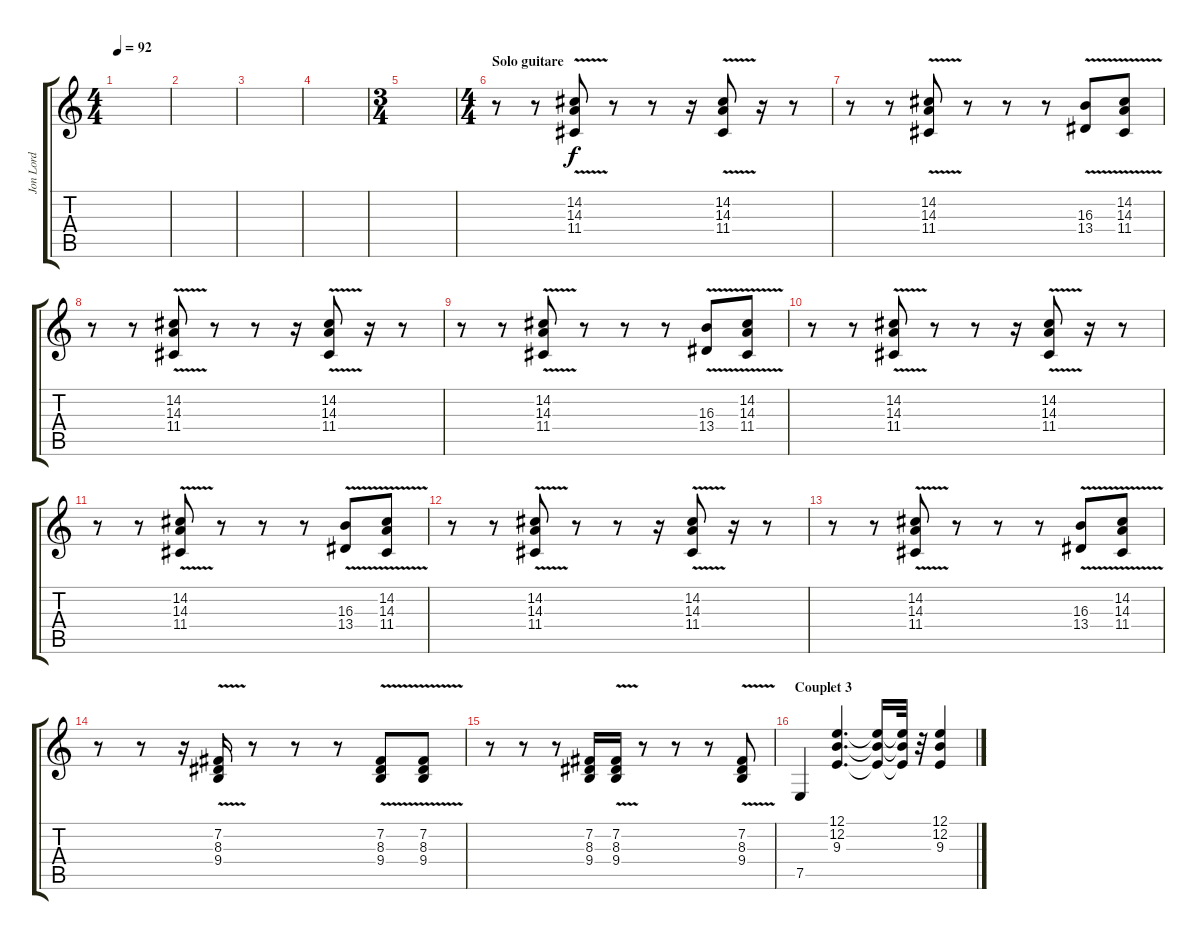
\track ("Jon Lord" "Jon Lord") {instrument drawbarorgan}
\staff {score tabs}
\tuning (E4 B3 G3 D3 A2 E2) {hide}
\ts (4 4)
\tempo 92
\clef g2
\ks c
|
|
|
|
\ts (3 4)
|
\ts (4 4)
\section ("" "Solo guitare")
r.8 r.8 (14.2 14.3 11.4{v}).8 r.8 r.8 r.16 (14.2{v} 14.3 11.4).8 r.16 r.8 |
r.8 r.8 (14.2 14.3{v} 11.4).8 r.8 r.8 r.8 (16.3{v} 13.4).8 (14.2 14.3 11.4{v}).8 |
r.8 r.8 (14.2 14.3 11.4{v}).8 r.8 r.8 r.16 (14.2{v} 14.3 11.4).8 r.16 r.8 |
r.8 r.8 (14.2 14.3{v} 11.4).8 r.8 r.8 r.8 (16.3{v} 13.4).8 (14.2 14.3 11.4{v}).8 |
r.8 r.8 (14.2 14.3 11.4{v}).8 r.8 r.8 r.16 (14.2{v} 14.3 11.4).8 r.16 r.8 |
r.8 r.8 (14.2 14.3{v} 11.4).8 r.8 r.8 r.8 (16.3{v} 13.4).8 (14.2 14.3 11.4{v}).8 |
r.8 r.8 (14.2 14.3 11.4{v}).8 r.8 r.8 r.16 (14.2{v} 14.3 11.4).8 r.16 r.8 |
r.8 r.8 (14.2 14.3{v} 11.4).8 r.8 r.8 r.8 (16.3{v} 13.4).8 (14.2 14.3 11.4{v}).8 |
r.8 r.8 r.16 (7.2 8.3{v} 9.4).16 r.8 r.8 r.8 (7.2 8.3{v} 9.4).8 (7.2 8.3 9.4{v}).8 |
r.8 r.8 r.8 (7.2 8.3 9.4).16 (7.2 8.3 9.4{v}).16 r.8 r.8 r.8 (7.2 8.3 9.4{v}).8 |
\section ("" "Couplet 3")
7.5.4 (12.1 12.2 9.3).4{d} (12.1{t} 12.2{t} 9.3{t}).16 (12.1{t} 12.2{t} 9.3{t}).32 r.32 (12.1 12.2 9.3).4
